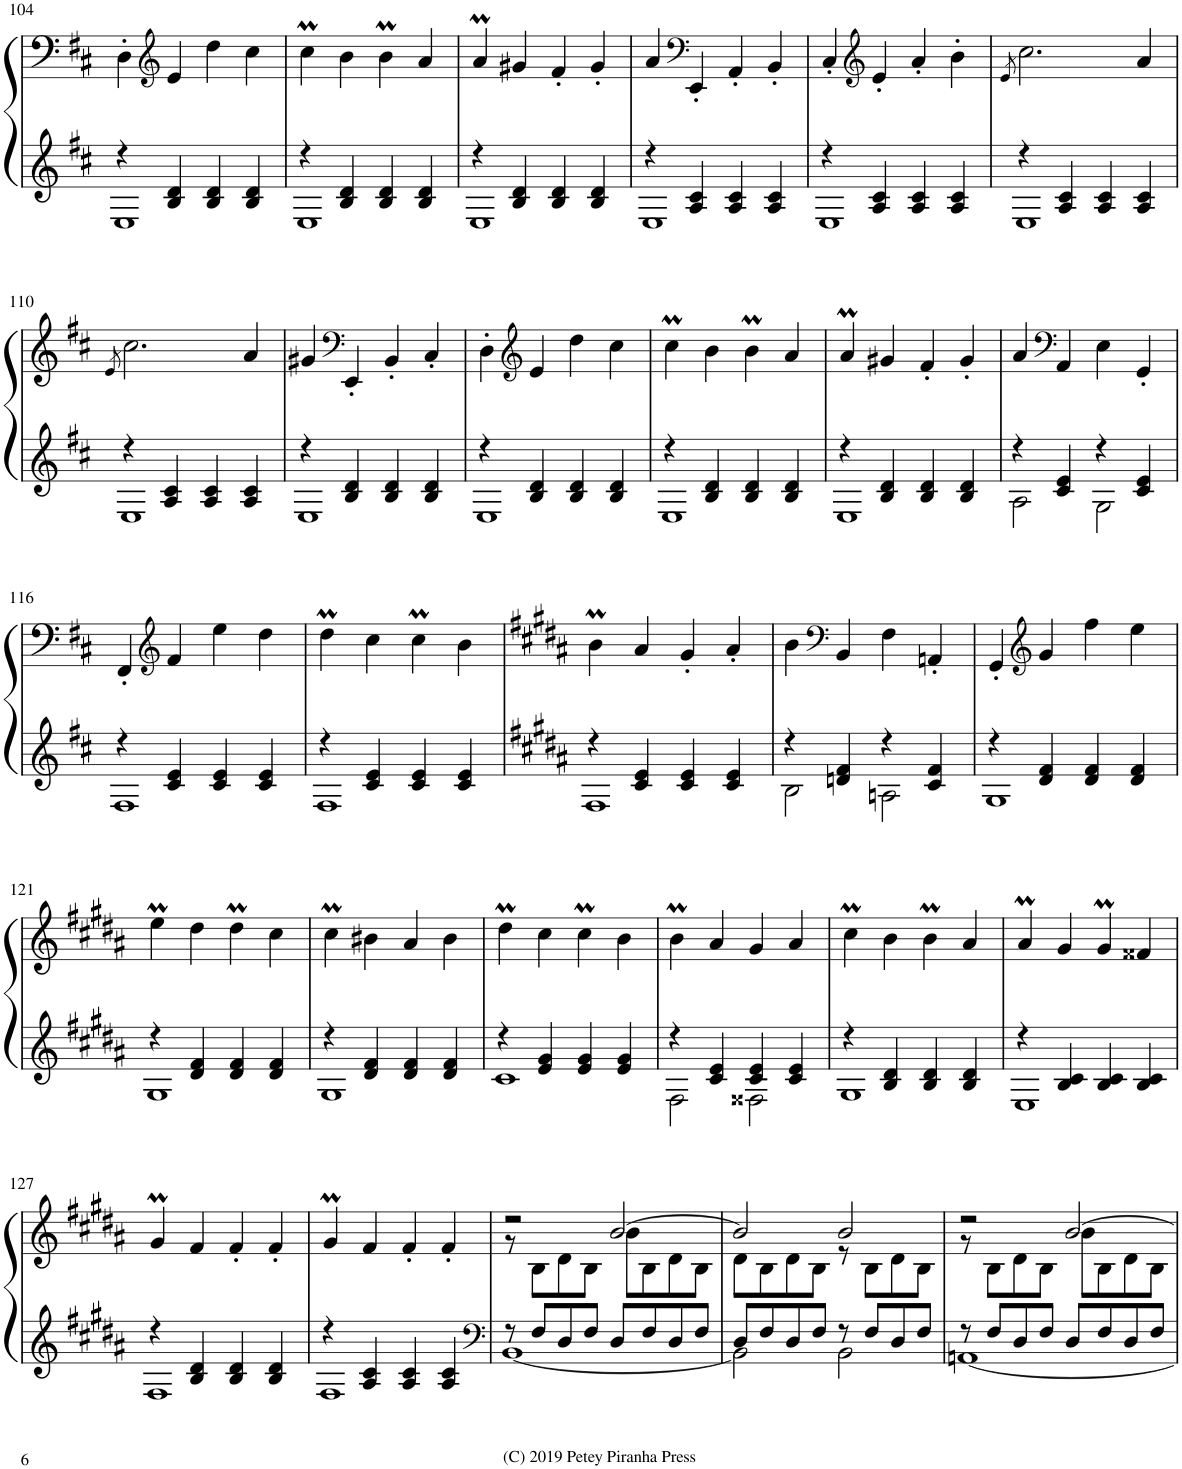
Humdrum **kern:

**kern	**kern
*part1	*part1
*staff2	*staff1
*I"Piano	*
*I'Pno.	*
!!LO:PB:g=z
*clefG2	*clefF4
*k[f#c#]	*k[f#c#]
*M2/2	*M2/2
*met(c|)	*met(c|)
=104	=104
*^	*
4r	1E	4D'\
*	*	*clefG2
4B/ 4d/	.	4e/
4B/ 4d/	.	4dd\
4B/ 4d/	.	4cc#\
=105	=105	=105
4r	1E	4cc#m\
4B/ 4d/	.	4b\
4B/ 4d/	.	4bM\
4B/ 4d/	.	4a/
=106	=106	=106
4r	1E	4aM/
4B/ 4d/	.	4g#X/
4B/ 4d/	.	4f#'/
4B/ 4d/	.	4g#'/
=107	=107	=107
4r	1E	4a/
*	*	*clefF4
4A/ 4c#/	.	4EE'/
4A/ 4c#/	.	4AA'/
4A/ 4c#/	.	4BB'/
=108	=108	=108
4r	1E	4C#'/
*	*	*clefG2
4A/ 4c#/	.	4e'/
4A/ 4c#/	.	4a'/
4A/ 4c#/	.	4b'\
=109	=109	=109
.	.	8qe/
4r	1E	2.cc#\
4A/ 4c#/	.	.
4A/ 4c#/	.	.
4A/ 4c#/	.	4a/
!!LO:LB:g=z
=110	=110	=110
.	.	8qe/
4r	1E	2.cc#\
4A/ 4c#/	.	.
4A/ 4c#/	.	.
4A/ 4c#/	.	4a/
=111	=111	=111
4r	1E	4g#X/
*	*	*clefF4
4B/ 4d/	.	4EE'/
4B/ 4d/	.	4BB'/
4B/ 4d/	.	4C#'/
=112	=112	=112
4r	1E	4D'\
*	*	*clefG2
4B/ 4d/	.	4e/
4B/ 4d/	.	4dd\
4B/ 4d/	.	4cc#\
=113	=113	=113
4r	1E	4cc#m\
4B/ 4d/	.	4b\
4B/ 4d/	.	4bM\
4B/ 4d/	.	4a/
=114	=114	=114
4r	1E	4aM/
4B/ 4d/	.	4g#X/
4B/ 4d/	.	4f#'/
4B/ 4d/	.	4g#'/
=115	=115	=115
4r	2A\	4a/
*	*	*clefF4
4c#/ 4e/	.	4AA/
4r	2G\	4E\
4c#/ 4e/	.	4GG'/
!!LO:LB:g=z
=116	=116	=116
4r	1F#	4FF#'/
*	*	*clefG2
4c#/ 4e/	.	4f#/
4c#/ 4e/	.	4ee\
4c#/ 4e/	.	4dd\
=117	=117	=117
4r	1F#	4ddM\
4c#/ 4e/	.	4cc#\
4c#/ 4e/	.	4cc#m\
4c#/ 4e/	.	4b\
=118	=118	=118
*k[f#c#g#d#a#]	*	*k[f#c#g#d#a#]
*B:	*	*B:
4r	1F#	4bM\
4c#/ 4e/	.	4a#/
4c#/ 4e/	.	4g#'/
4c#/ 4e/	.	4a#'/
=119	=119	=119
4r	2B\	4b\
*	*	*clefF4
4dn/ 4f#/	.	4BB/
4r	2An\	4F#\
4c#/ 4f#/	.	4AAn'/
=120	=120	=120
4r	1G#	4GG#'/
*	*	*clefG2
4d#/ 4f#/	.	4g#/
4d#/ 4f#/	.	4ff#\
4d#/ 4f#/	.	4ee\
!!LO:LB:g=z
=121	=121	=121
4r	1G#	4eeM\
4d#/ 4f#/	.	4dd#\
4d#/ 4f#/	.	4dd#m\
4d#/ 4f#/	.	4cc#\
=122	=122	=122
4r	1G#	4cc#M\
4d#/ 4f#/	.	4b#X\
4d#/ 4f#/	.	4a#/
4d#/ 4f#/	.	4b#\
=123	=123	=123
4r	1c#	4dd#m\
4e/ 4g#/	.	4cc#\
4e/ 4g#/	.	4cc#M\
4e/ 4g#/	.	4b\
=124	=124	=124
4r	2F#\	4bM\
4c#/ 4e/	.	4a#/
4c#/ 4e/	2F##X\	4g#/
4c#/ 4e/	.	4a#/
=125	=125	=125
4r	1G#	4cc#M\
4B/ 4d#/	.	4b\
4B/ 4d#/	.	4bM\
4B/ 4d#/	.	4a#/
=126	=126	=126
4r	1E	4a#m/
4B/ 4c#/	.	4g#/
4B/ 4c#/	.	4g#M/
4B/ 4c#/	.	4f##X/
!!LO:LB:g=z
=127	=127	=127
4r	1F#	4g#M/
4B/ 4d#/	.	4f#/
4B/ 4d#/	.	4f#'/
4B/ 4d#/	.	4f#'/
=128	=128	=128
4r	1F#	4g#M/
4A#/ 4c#/	.	4f#/
4A#/ 4c#/	.	4f#'/
4A#/ 4c#/	.	4f#'/
=129	=129	=129
*clefF4	*	*
*	*	*^
8r	[1BB	2r	8r
8F#/L	.	.	8B\L
8D#/	.	.	8d#\
8F#/J	.	.	8B\J
8D#/L	.	[2b/	8b\L
8F#/	.	.	8B\
8D#/	.	.	8d#\
8F#/J	.	.	8B\J
=130	=130	=130	=130
8D#/L	2BB\]	2b/]	8d#\L
8F#/	.	.	8B\
8D#/	.	.	8d#\
8F#/J	.	.	8B\J
8r	2BB\	2b/	8r
8F#/L	.	.	8B\L
8D#/	.	.	8d#\
8F#/J	.	.	8B\J
=131	=131	=131	=131
8r	[1AAn	2r	8r
8F#/L	.	.	8B\L
8D#/	.	.	8d#\
8F#/J	.	.	8B\J
8D#/L	.	[2b/	8b\L
8F#/	.	.	8B\
8D#/	.	.	8d#\
8F#/J	.	.	8B\J
*v	*v	*	*
*	*v	*v
=	=
*-	*-
